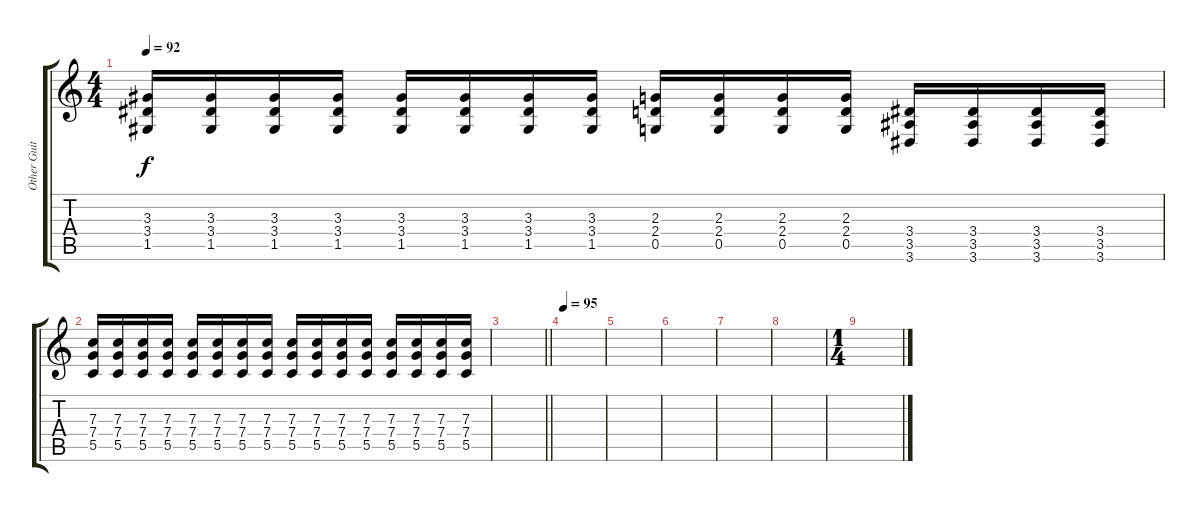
\track ("Other Guitar 1 (Studio)" "Other Guit") {instrument distortionguitar}
\staff {score tabs}
\tuning (D4 A3 F3 C3 G2 C2) {hide}
\ts (4 4)
\tempo 92
\clef g2
\ks c
(3.3 3.4 1.5).16{dy f} (3.3 3.4 1.5).16 (3.3 3.4 1.5).16 (3.3 3.4 1.5).16 (3.3 3.4 1.5).16 (3.3 3.4 1.5).16 (3.3 3.4 1.5).16 (3.3 3.4 1.5).16 (2.3 2.4 0.5).16 (2.3 2.4 0.5).16 (2.3 2.4 0.5).16 (2.3 2.4 0.5).16 (3.4 3.5 3.6).16 (3.4 3.5 3.6).16 (3.4 3.5 3.6).16 (3.4 3.5 3.6).16 |
(7.3 7.4 5.5).16 (7.3 7.4 5.5).16 (7.3 7.4 5.5).16 (7.3 7.4 5.5).16 (7.3 7.4 5.5).16 (7.3 7.4 5.5).16 (7.3 7.4 5.5).16 (7.3 7.4 5.5).16 (7.3 7.4 5.5).16 (7.3 7.4 5.5).16 (7.3 7.4 5.5).16 (7.3 7.4 5.5).16 (7.3 7.4 5.5).16 (7.3 7.4 5.5).16 (7.3 7.4 5.5).16 (7.3 7.4 5.5).16 |
\barLineRight lightlight
|
\tempo 95
|
|
|
|
|
\ts (1 4)
